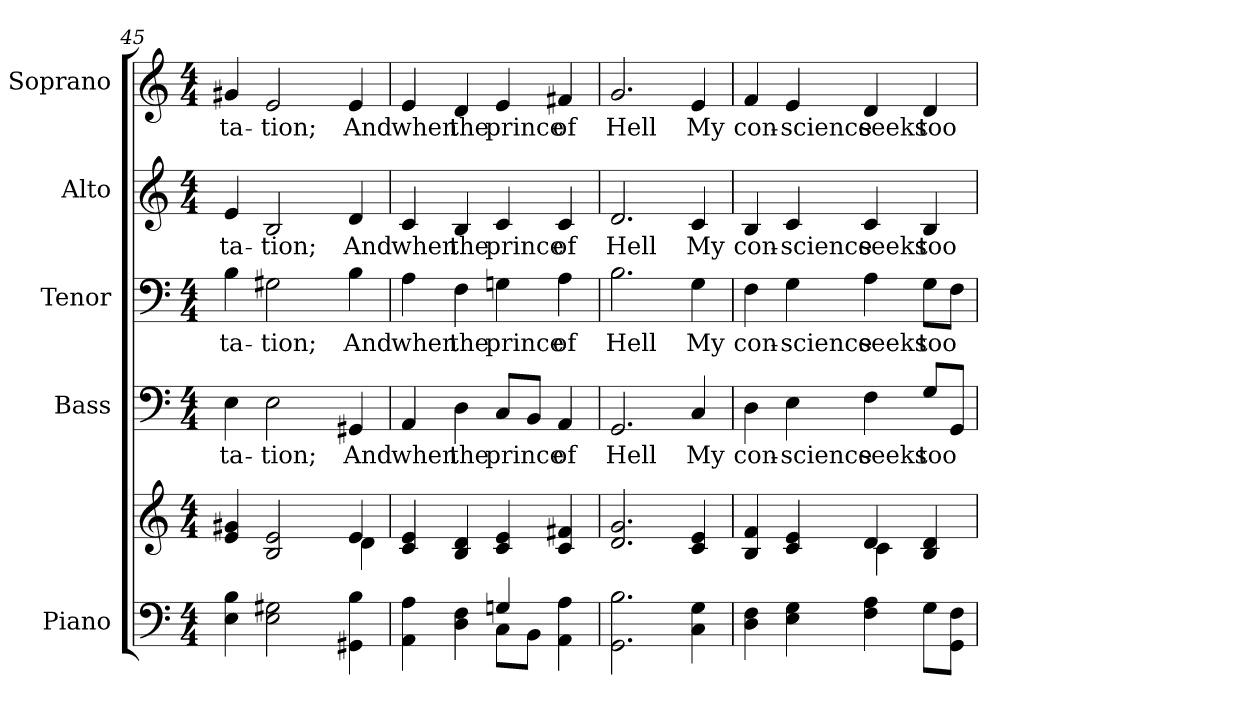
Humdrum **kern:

**kern	**kern	**kern	**text	**kern	**text	**kern	**text	**kern	**text
*part5	*part5	*part4	*part4	*part3	*part3	*part2	*part2	*part1	*part1
*staff6	*staff5	*staff4	*staff4	*staff3	*staff3	*staff2	*staff2	*staff1	*staff1
*I"Piano	*	*I"Bass	*	*I"Tenor	*	*I"Alto	*	*I"Soprano	*
*I'Pno.	*	*I'B.	*	*I'T.	*	*I'A.	*	*I'S.	*
!!LO:PB:g=z
*clefF4	*clefG2	*clefF4	*	*clefF4	*	*clefG2	*	*clefG2	*
*k[]	*k[]	*k[]	*	*k[]	*	*k[]	*	*k[]	*
*C:	*C:	*C:	*	*C:	*	*C:	*	*C:	*
*M4/4	*M4/4	*M4/4	*	*M4/4	*	*M4/4	*	*M4/4	*
=45	=45	=45	=45	=45	=45	=45	=45	=45	=45
*	*^	*	*	*	*	*	*	*	*
!	!	!	!	!LO:LY:b:color=#000000	!	!	!	!	!	!
!	!	!	!	!	!	!LO:LY:b:color=#000000	!	!	!	!
!	!	!	!	!	!	!	!	!LO:LY:b:color=#000000	!	!
!	!	!	!	!	!	!	!	!	!	!LO:LY:b:color=#000000
4Ei\ 4Bi	4ei/ 4g#Xi	2ryy	4Ei\	-ta-	4Bi\	-ta-	4ei/	-ta-	4g#Xi/	-ta-
!	!	!	!	!LO:LY:b:color=#000000	!	!	!	!	!	!
!	!	!	!	!	!	!LO:LY:b:color=#000000	!	!	!	!
!	!	!	!	!	!	!	!	!LO:LY:b:color=#000000	!	!
!	!	!	!	!	!	!	!	!	!	!LO:LY:b:color=#000000
2Ei\ 2G#Xi	2Bi/ 2ei	.	2Ei\	-tion;	2G#Xi\	-tion;	2Bi/	-tion;	2ei/	-tion;
.	.	4ryy	.	.	.	.	.	.	.	.
!	!	!	!	!LO:LY:b:color=#000000	!	!	!	!	!	!
!	!	!	!	!	!	!LO:LY:b:color=#000000	!	!	!	!
!	!	!	!	!	!	!	!	!LO:LY:b:color=#000000	!	!
!	!	!	!	!	!	!	!	!	!	!LO:LY:b:color=#000000
4GG#Xi\ 4Bi	4ei/	4di\	4GG#Xi/	And	4Bi\	And	4di/	And	4ei/	And
*	*v	*v	*	*	*	*	*	*	*	*
=46	=46	=46	=46	=46	=46	=46	=46	=46	=46
*^	*	*	*	*	*	*	*	*	*
*	*	*^	*	*	*	*	*	*	*	*
!	!	!	!	!	!LO:LY:b:color=#000000	!	!	!	!	!	!
*	*	*v	*v	*	*	*	*	*	*	*	*
*	*	*^	*	*	*	*	*	*	*	*
!	!	!	!	!	!	!	!LO:LY:b:color=#000000	!	!	!	!
*	*	*v	*v	*	*	*	*	*	*	*	*
*	*	*^	*	*	*	*	*	*	*	*
!	!	!	!	!	!	!	!	!	!LO:LY:b:color=#000000	!	!
*	*	*v	*v	*	*	*	*	*	*	*	*
*	*	*^	*	*	*	*	*	*	*	*
!	!	!	!	!	!	!	!	!	!	!	!LO:LY:b:color=#000000
*	*	*v	*v	*	*	*	*	*	*	*	*
4AAi\ 4Ai	2ryy	4ci/ 4ei	4AAi/	when	4Ai\	when	4ci/	when	4ei/	when
!	!	!	!	!LO:LY:b:color=#000000	!	!	!	!	!	!
!	!	!	!	!	!	!LO:LY:b:color=#000000	!	!	!	!
!	!	!	!	!	!	!	!	!LO:LY:b:color=#000000	!	!
!	!	!	!	!	!	!	!	!	!	!LO:LY:b:color=#000000
4Di\ 4Fi	.	4Bi/ 4di	4Di\	the	4Fi\	the	4Bi/	the	4di/	the
!	!	!	!	!LO:LY:b:color=#000000	!	!	!	!	!	!
!	!	!	!	!	!	!LO:LY:b:color=#000000	!	!	!	!
!	!	!	!	!	!	!	!	!LO:LY:b:color=#000000	!	!
!	!	!	!	!	!	!	!	!	!	!LO:LY:b:color=#000000
4Gni/	8Ci\L	4ci/ 4ei	8Ci/L	prince	4Gni\	prince	4ci/	prince	4ei/	prince
.	8BBi\J	.	8BBi/J	.	.	.	.	.	.	.
!	!	!	!	!LO:LY:b:color=#000000	!	!	!	!	!	!
!	!	!	!	!	!	!LO:LY:b:color=#000000	!	!	!	!
!	!	!	!	!	!	!	!	!LO:LY:b:color=#000000	!	!
!	!	!	!	!	!	!	!	!	!	!LO:LY:b:color=#000000
4AAi\ 4Ai	4ryy	4ci/ 4f#Xi	4AAi/	of	4Ai\	of	4ci/	of	4f#Xi/	of
*v	*v	*	*	*	*	*	*	*	*	*
=47	=47	=47	=47	=47	=47	=47	=47	=47	=47
*^	*	*	*	*	*	*	*	*	*
!	!	!	!	!LO:LY:b:color=#000000	!	!	!	!	!	!
*v	*v	*	*	*	*	*	*	*	*	*
*^	*	*	*	*	*	*	*	*	*
!	!	!	!	!	!	!LO:LY:b:color=#000000	!	!	!	!
*v	*v	*	*	*	*	*	*	*	*	*
*^	*	*	*	*	*	*	*	*	*
!	!	!	!	!	!	!	!	!LO:LY:b:color=#000000	!	!
*v	*v	*	*	*	*	*	*	*	*	*
*^	*	*	*	*	*	*	*	*	*
!	!	!	!	!	!	!	!	!	!	!LO:LY:b:color=#000000
*v	*v	*	*	*	*	*	*	*	*	*
2.GGi\ 2.Bi	2.di/ 2.gi	2.GGi/	Hell	2.Bi\	Hell	2.di/	Hell	2.gi/	Hell
!	!	!	!LO:LY:b:color=#000000	!	!	!	!	!	!
!	!	!	!	!	!LO:LY:b:color=#000000	!	!	!	!
!	!	!	!	!	!	!	!LO:LY:b:color=#000000	!	!
!	!	!	!	!	!	!	!	!	!LO:LY:b:color=#000000
4Ci\ 4Gi	4ci/ 4ei	4Ci/	My	4Gi\	My	4ci/	My	4ei/	My
!!LO:PB:g=z
=48	=48	=48	=48	=48	=48	=48	=48	=48	=48
*	*^	*	*	*	*	*	*	*	*
!	!	!	!	!LO:LY:b:color=#000000	!	!	!	!	!	!
!	!	!	!	!	!	!LO:LY:b:color=#000000	!	!	!	!
!	!	!	!	!	!	!	!	!LO:LY:b:color=#000000	!	!
!	!	!	!	!	!	!	!	!	!	!LO:LY:b:color=#000000
4Di\ 4Fi	4Bi/ 4fi	2ryy	4Di\	con-	4Fi\	con-	4Bi/	con-	4fi/	con-
!	!	!	!	!LO:LY:b:color=#000000	!	!	!	!	!	!
!	!	!	!	!	!	!LO:LY:b:color=#000000	!	!	!	!
!	!	!	!	!	!	!	!	!LO:LY:b:color=#000000	!	!
!	!	!	!	!	!	!	!	!	!	!LO:LY:b:color=#000000
4Ei\ 4Gi	4ci/ 4ei	.	4Ei\	-science	4Gi\	-science	4ci/	-science	4ei/	-science
!	!	!	!	!LO:LY:b:color=#000000	!	!	!	!	!	!
!	!	!	!	!	!	!LO:LY:b:color=#000000	!	!	!	!
!	!	!	!	!	!	!	!	!LO:LY:b:color=#000000	!	!
!	!	!	!	!	!	!	!	!	!	!LO:LY:b:color=#000000
4Fi\ 4Ai	4di/	4ci\	4Fi\	seeks	4Ai\	seeks	4ci/	seeks	4di/	seeks
!	!	!	!	!LO:LY:b:color=#000000	!	!	!	!	!	!
!	!	!	!	!	!	!LO:LY:b:color=#000000	!	!	!	!
!	!	!	!	!	!	!	!	!LO:LY:b:color=#000000	!	!
!	!	!	!	!	!	!	!	!	!	!LO:LY:b:color=#000000
8Gi\L	4Bi/ 4di	4ryy	8Gi/L	too	8Gi\L	too	4Bi/	too	4di/	too
8GGi\ 8FiJ	.	.	8GGi/J	.	8Fi\J	.	.	.	.	.
*	*v	*v	*	*	*	*	*	*	*	*
=	=	=	=	=	=	=	=	=	=
*-	*-	*-	*-	*-	*-	*-	*-	*-	*-
